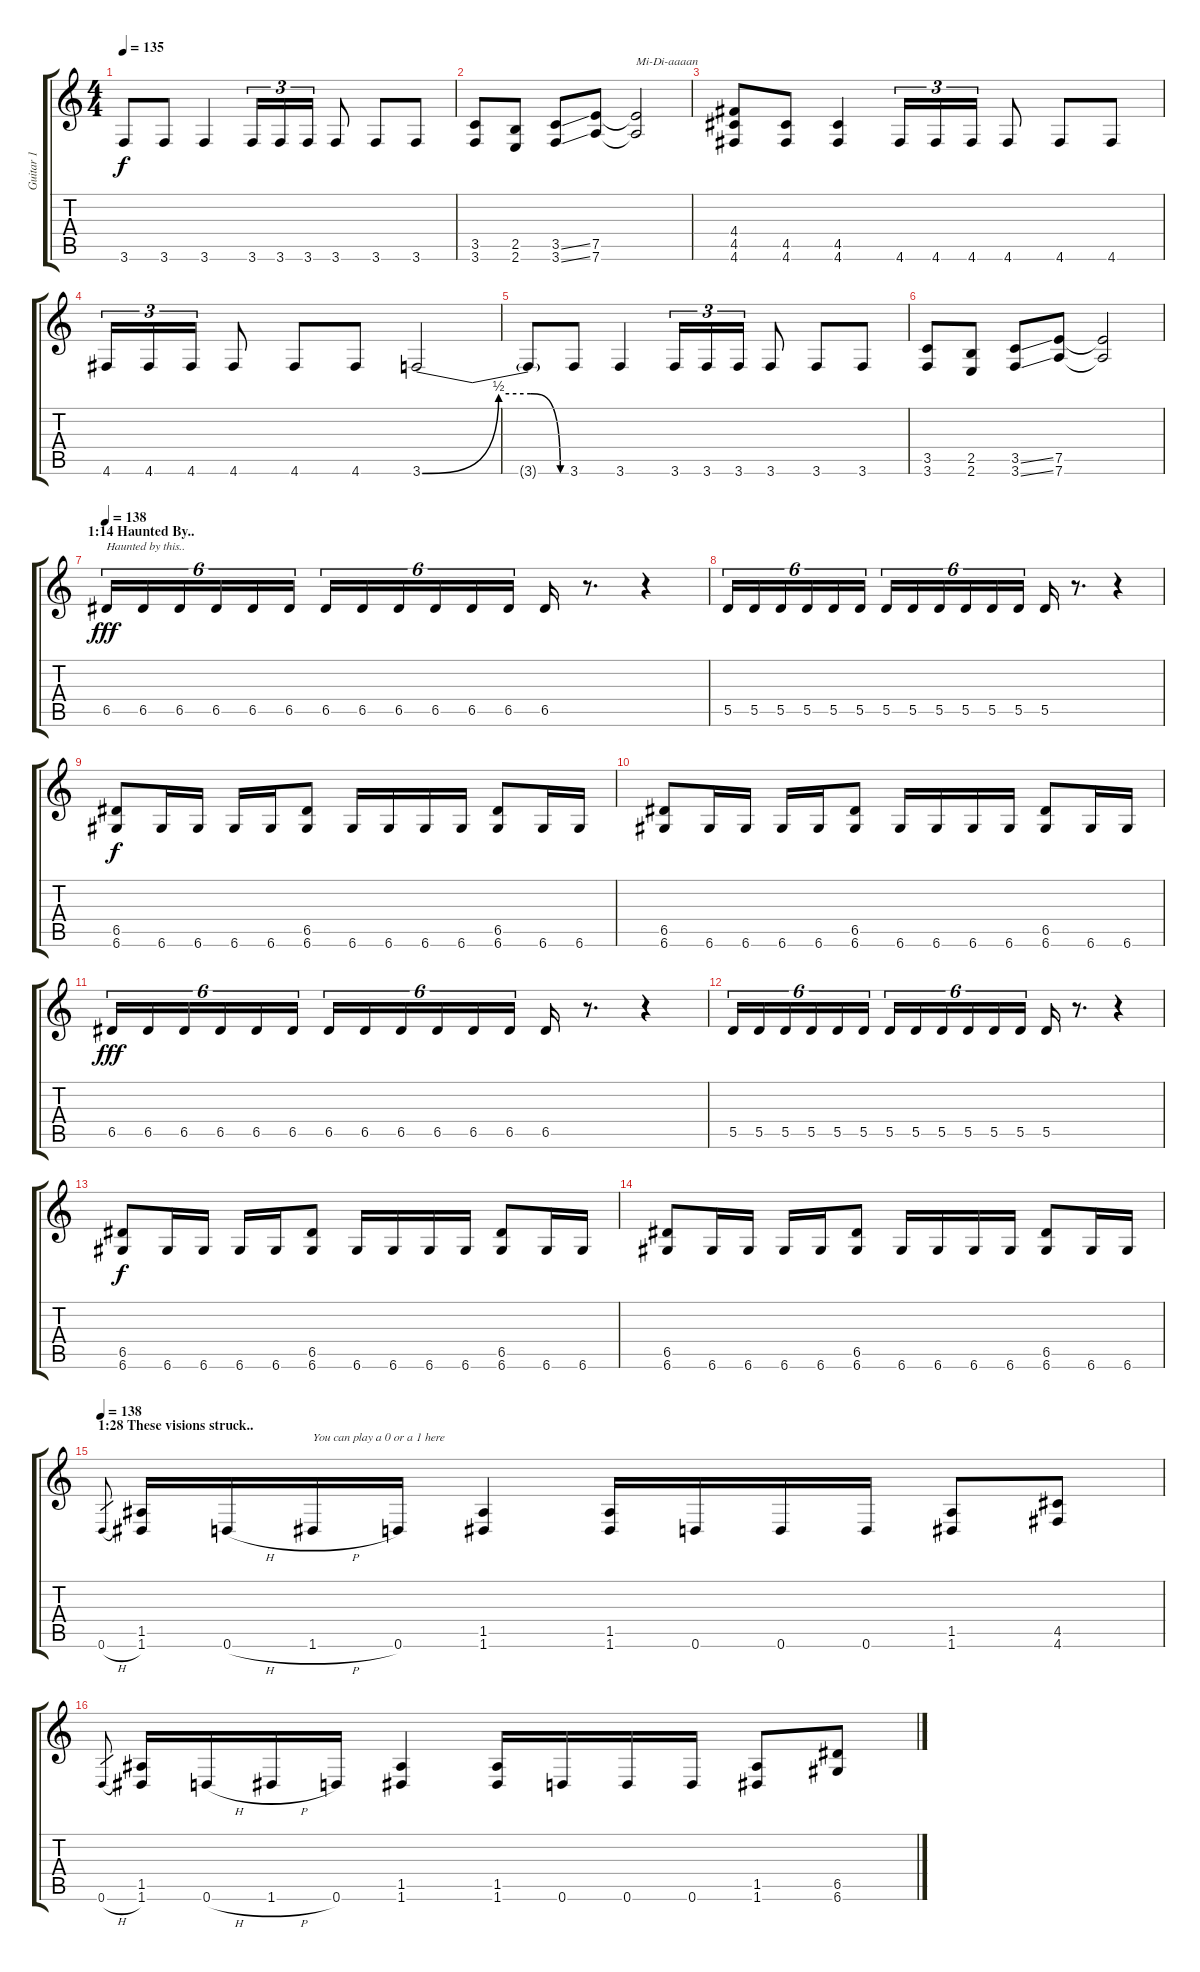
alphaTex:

\track ("Guitar 1" "Guitar 1") {instrument distortionguitar}
\staff {score tabs}
\tuning (E4 B3 G3 D3 A2 D2) {hide}
\ts (4 4)
\tempo 135
\clef g2
\ks c
3.6{t}.8{dy f} 3.6.8 3.6.4 3.6.16{tu (3 2)} 3.6.16{tu (3 2)} 3.6.16{tu (3 2)} 3.6.8 3.6.8 3.6.8 |
(3.5 3.6).8 (2.5 2.6).8 (3.5{ss} 3.6{ss}).8 (7.5 7.6).8 (7.5{t} 7.6{t}).2{txt "Mi-Di-aaaan"} |
(4.4 4.5 4.6).8 (4.5 4.6).8 (4.5 4.6).4 4.6.16{tu (3 2)} 4.6.16{tu (3 2)} 4.6.16{tu (3 2)} 4.6.8 4.6.8 4.6.8 |
4.6.16{tu (3 2)} 4.6.16{tu (3 2)} 4.6.16{tu (3 2)} 4.6.8 4.6.8 4.6.8 3.6{be (custom 0 0 31 2 44 2 56 0 60 0)}.2 |
3.6{t}.8 3.6.8 3.6.4 3.6.16{tu (3 2)} 3.6.16{tu (3 2)} 3.6.16{tu (3 2)} 3.6.8 3.6.8 3.6.8 |
(3.5 3.6).8 (2.5 2.6).8 (3.5{ss} 3.6{ss}).8 (7.5 7.6).8 (7.5{t} 7.6{t}).2 |
\section ("" "1:14 Haunted By..")
\tempo 138
6.5.16{tu (6 4) txt "Haunted by this.." dy fff volume 14} 6.5.16{tu (6 4)} 6.5.16{tu (6 4)} 6.5.16{tu (6 4)} 6.5.16{tu (6 4)} 6.5.16{tu (6 4)} 6.5.16{tu (6 4)} 6.5.16{tu (6 4)} 6.5.16{tu (6 4)} 6.5.16{tu (6 4)} 6.5.16{tu (6 4)} 6.5.16{tu (6 4)} 6.5.16 r.8{d} r.4 |
5.5.16{tu (6 4)} 5.5.16{tu (6 4)} 5.5.16{tu (6 4)} 5.5.16{tu (6 4)} 5.5.16{tu (6 4)} 5.5.16{tu (6 4)} 5.5.16{tu (6 4)} 5.5.16{tu (6 4)} 5.5.16{tu (6 4)} 5.5.16{tu (6 4)} 5.5.16{tu (6 4)} 5.5.16{tu (6 4)} 5.5.16 r.8{d} r.4 |
(6.5 6.6).8{dy f} 6.6.16 6.6.16 6.6.16 6.6.16 (6.5 6.6).8 6.6.16 6.6.16 6.6.16 6.6.16 (6.5 6.6).8 6.6.16 6.6.16 |
(6.5 6.6).8 6.6.16 6.6.16 6.6.16 6.6.16 (6.5 6.6).8 6.6.16 6.6.16 6.6.16 6.6.16 (6.5 6.6).8 6.6.16 6.6.16 |
6.5.16{tu (6 4) dy fff} 6.5.16{tu (6 4)} 6.5.16{tu (6 4)} 6.5.16{tu (6 4)} 6.5.16{tu (6 4)} 6.5.16{tu (6 4)} 6.5.16{tu (6 4)} 6.5.16{tu (6 4)} 6.5.16{tu (6 4)} 6.5.16{tu (6 4)} 6.5.16{tu (6 4)} 6.5.16{tu (6 4)} 6.5.16 r.8{d} r.4 |
5.5.16{tu (6 4)} 5.5.16{tu (6 4)} 5.5.16{tu (6 4)} 5.5.16{tu (6 4)} 5.5.16{tu (6 4)} 5.5.16{tu (6 4)} 5.5.16{tu (6 4)} 5.5.16{tu (6 4)} 5.5.16{tu (6 4)} 5.5.16{tu (6 4)} 5.5.16{tu (6 4)} 5.5.16{tu (6 4)} 5.5.16 r.8{d} r.4 |
(6.5 6.6).8{dy f} 6.6.16 6.6.16 6.6.16 6.6.16 (6.5 6.6).8 6.6.16 6.6.16 6.6.16 6.6.16 (6.5 6.6).8 6.6.16 6.6.16 |
(6.5 6.6).8 6.6.16 6.6.16 6.6.16 6.6.16 (6.5 6.6).8 6.6.16 6.6.16 6.6.16 6.6.16 (6.5 6.6).8 6.6.16 6.6.16 |
\section ("" "1:28 These visions struck..")
\tempo 138
0.6{h}.8{gr} (1.5 1.6).16 0.6{h}.16 1.6{h}.16{txt "You can play a 0 or a 1 here"} 0.6.16 (1.5 1.6).4 (1.5 1.6).16 0.6.16 0.6.16 0.6.16 (1.5 1.6).8 (4.5 4.6).8 |
0.6{h}.8{gr} (1.5 1.6).16 0.6{h}.16 1.6{h}.16 0.6.16 (1.5 1.6).4 (1.5 1.6).16 0.6.16 0.6.16 0.6.16 (1.5 1.6).8 (6.5 6.6).8
